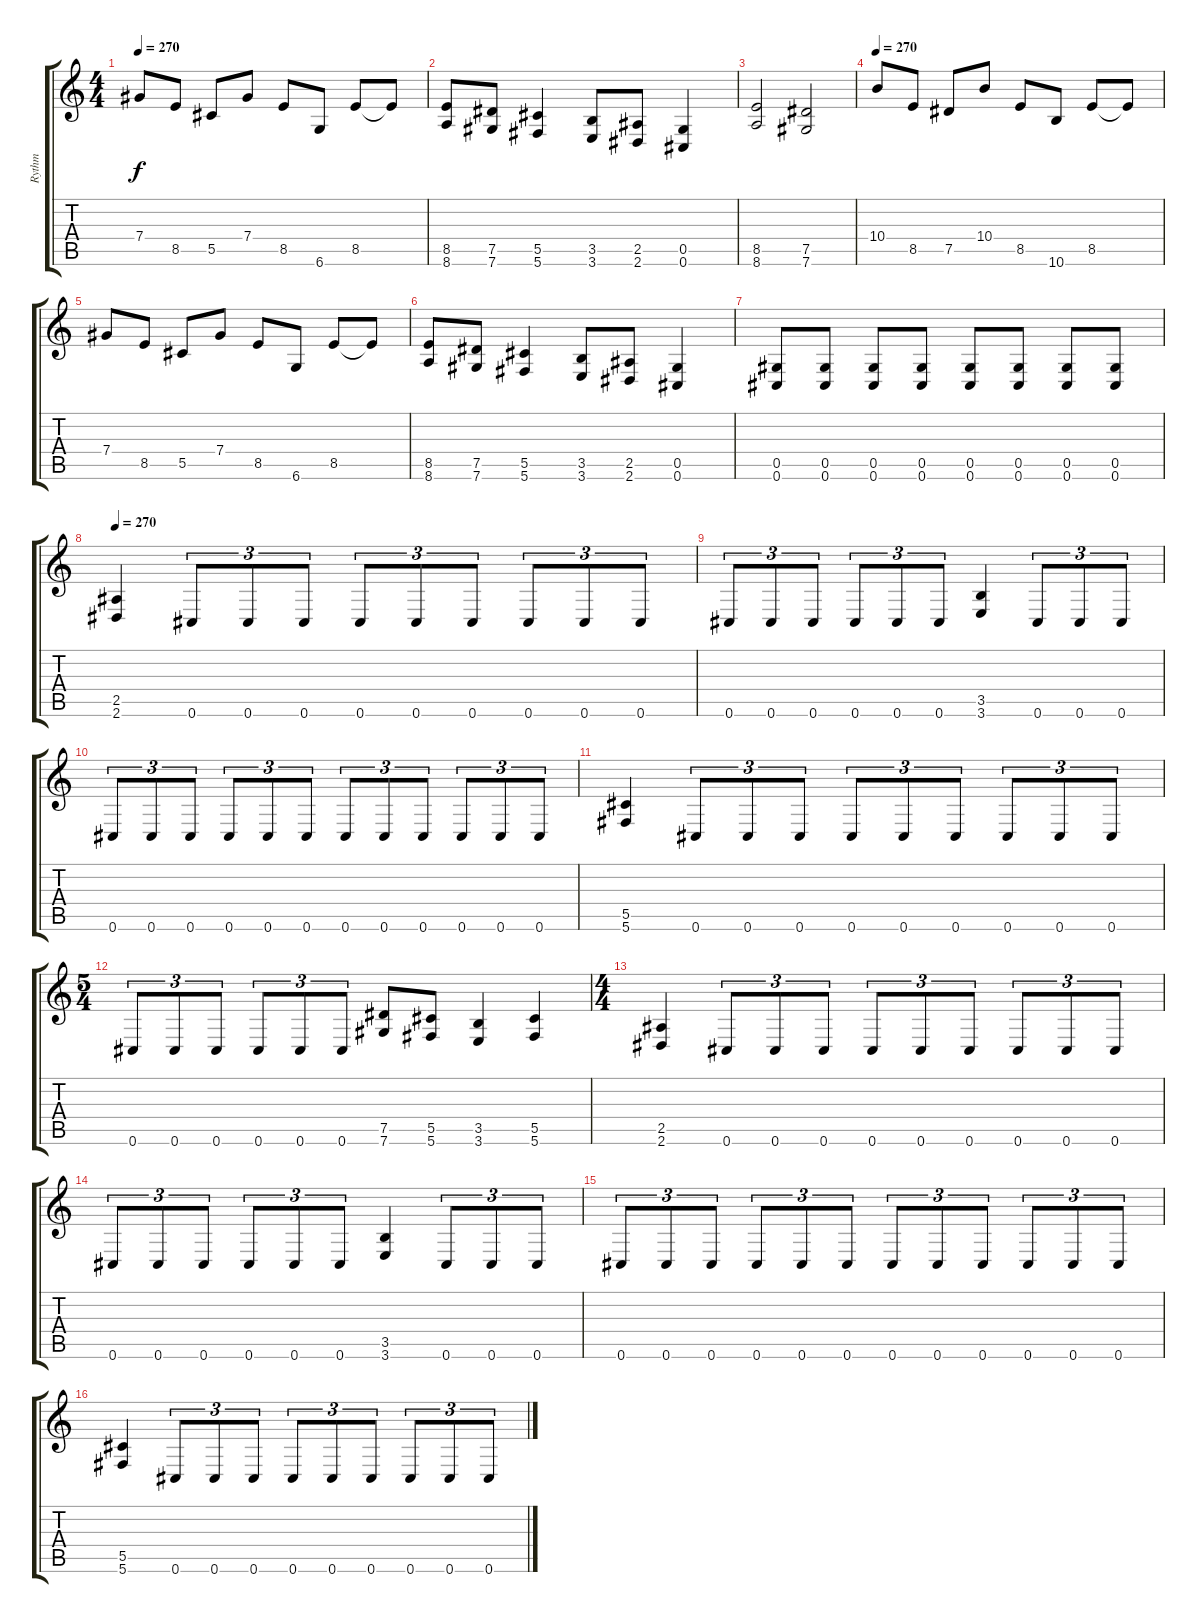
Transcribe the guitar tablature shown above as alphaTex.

\track ("Rythm" "Rythm") {instrument distortionguitar}
\staff {score tabs}
\tuning (Eb4 Bb3 Gb3 Db3 Ab2 Db2) {hide}
\ts (4 4)
\tempo 270
\clef g2
\ks c
7.4.8{dy f} 8.5.8 5.5.8 7.4.8 8.5.8 6.6.8 8.5.8 8.5{t}.8 |
(8.5 8.6).8 (7.5 7.6).8 (5.5 5.6).4 (3.5 3.6).8 (2.5 2.6).8 (0.5 0.6).4 |
(8.5 8.6).2 (7.5 7.6).2 |
\tempo 270
10.4.8 8.5.8 7.5.8 10.4.8 8.5.8 10.6.8 8.5.8 8.5{t}.8 |
7.4.8 8.5.8 5.5.8 7.4.8 8.5.8 6.6.8 8.5.8 8.5{t}.8 |
(8.5 8.6).8 (7.5 7.6).8 (5.5 5.6).4 (3.5 3.6).8 (2.5 2.6).8 (0.5 0.6).4 |
(0.5 0.6).8 (0.5 0.6).8 (0.5 0.6).8 (0.5 0.6).8 (0.5 0.6).8 (0.5 0.6).8 (0.5 0.6).8 (0.5 0.6).8 |
\tempo 270
(2.5 2.6).4 0.6.8{tu (3 2)} 0.6.8{tu (3 2)} 0.6.8{tu (3 2)} 0.6.8{tu (3 2)} 0.6.8{tu (3 2)} 0.6.8{tu (3 2)} 0.6.8{tu (3 2)} 0.6.8{tu (3 2)} 0.6.8{tu (3 2)} |
0.6.8{tu (3 2)} 0.6.8{tu (3 2)} 0.6.8{tu (3 2)} 0.6.8{tu (3 2)} 0.6.8{tu (3 2)} 0.6.8{tu (3 2)} (3.5 3.6).4 0.6.8{tu (3 2)} 0.6.8{tu (3 2)} 0.6.8{tu (3 2)} |
0.6.8{tu (3 2)} 0.6.8{tu (3 2)} 0.6.8{tu (3 2)} 0.6.8{tu (3 2)} 0.6.8{tu (3 2)} 0.6.8{tu (3 2)} 0.6.8{tu (3 2)} 0.6.8{tu (3 2)} 0.6.8{tu (3 2)} 0.6.8{tu (3 2)} 0.6.8{tu (3 2)} 0.6.8{tu (3 2)} |
(5.5 5.6).4 0.6.8{tu (3 2)} 0.6.8{tu (3 2)} 0.6.8{tu (3 2)} 0.6.8{tu (3 2)} 0.6.8{tu (3 2)} 0.6.8{tu (3 2)} 0.6.8{tu (3 2)} 0.6.8{tu (3 2)} 0.6.8{tu (3 2)} |
\ts (5 4)
0.6.8{tu (3 2)} 0.6.8{tu (3 2)} 0.6.8{tu (3 2)} 0.6.8{tu (3 2)} 0.6.8{tu (3 2)} 0.6.8{tu (3 2)} (7.5 7.6).8 (5.5 5.6).8 (3.5 3.6).4 (5.5 5.6).4 |
\ts (4 4)
(2.5 2.6).4 0.6.8{tu (3 2)} 0.6.8{tu (3 2)} 0.6.8{tu (3 2)} 0.6.8{tu (3 2)} 0.6.8{tu (3 2)} 0.6.8{tu (3 2)} 0.6.8{tu (3 2)} 0.6.8{tu (3 2)} 0.6.8{tu (3 2)} |
0.6.8{tu (3 2)} 0.6.8{tu (3 2)} 0.6.8{tu (3 2)} 0.6.8{tu (3 2)} 0.6.8{tu (3 2)} 0.6.8{tu (3 2)} (3.5 3.6).4 0.6.8{tu (3 2)} 0.6.8{tu (3 2)} 0.6.8{tu (3 2)} |
0.6.8{tu (3 2)} 0.6.8{tu (3 2)} 0.6.8{tu (3 2)} 0.6.8{tu (3 2)} 0.6.8{tu (3 2)} 0.6.8{tu (3 2)} 0.6.8{tu (3 2)} 0.6.8{tu (3 2)} 0.6.8{tu (3 2)} 0.6.8{tu (3 2)} 0.6.8{tu (3 2)} 0.6.8{tu (3 2)} |
(5.5 5.6).4 0.6.8{tu (3 2)} 0.6.8{tu (3 2)} 0.6.8{tu (3 2)} 0.6.8{tu (3 2)} 0.6.8{tu (3 2)} 0.6.8{tu (3 2)} 0.6.8{tu (3 2)} 0.6.8{tu (3 2)} 0.6.8{tu (3 2)}
